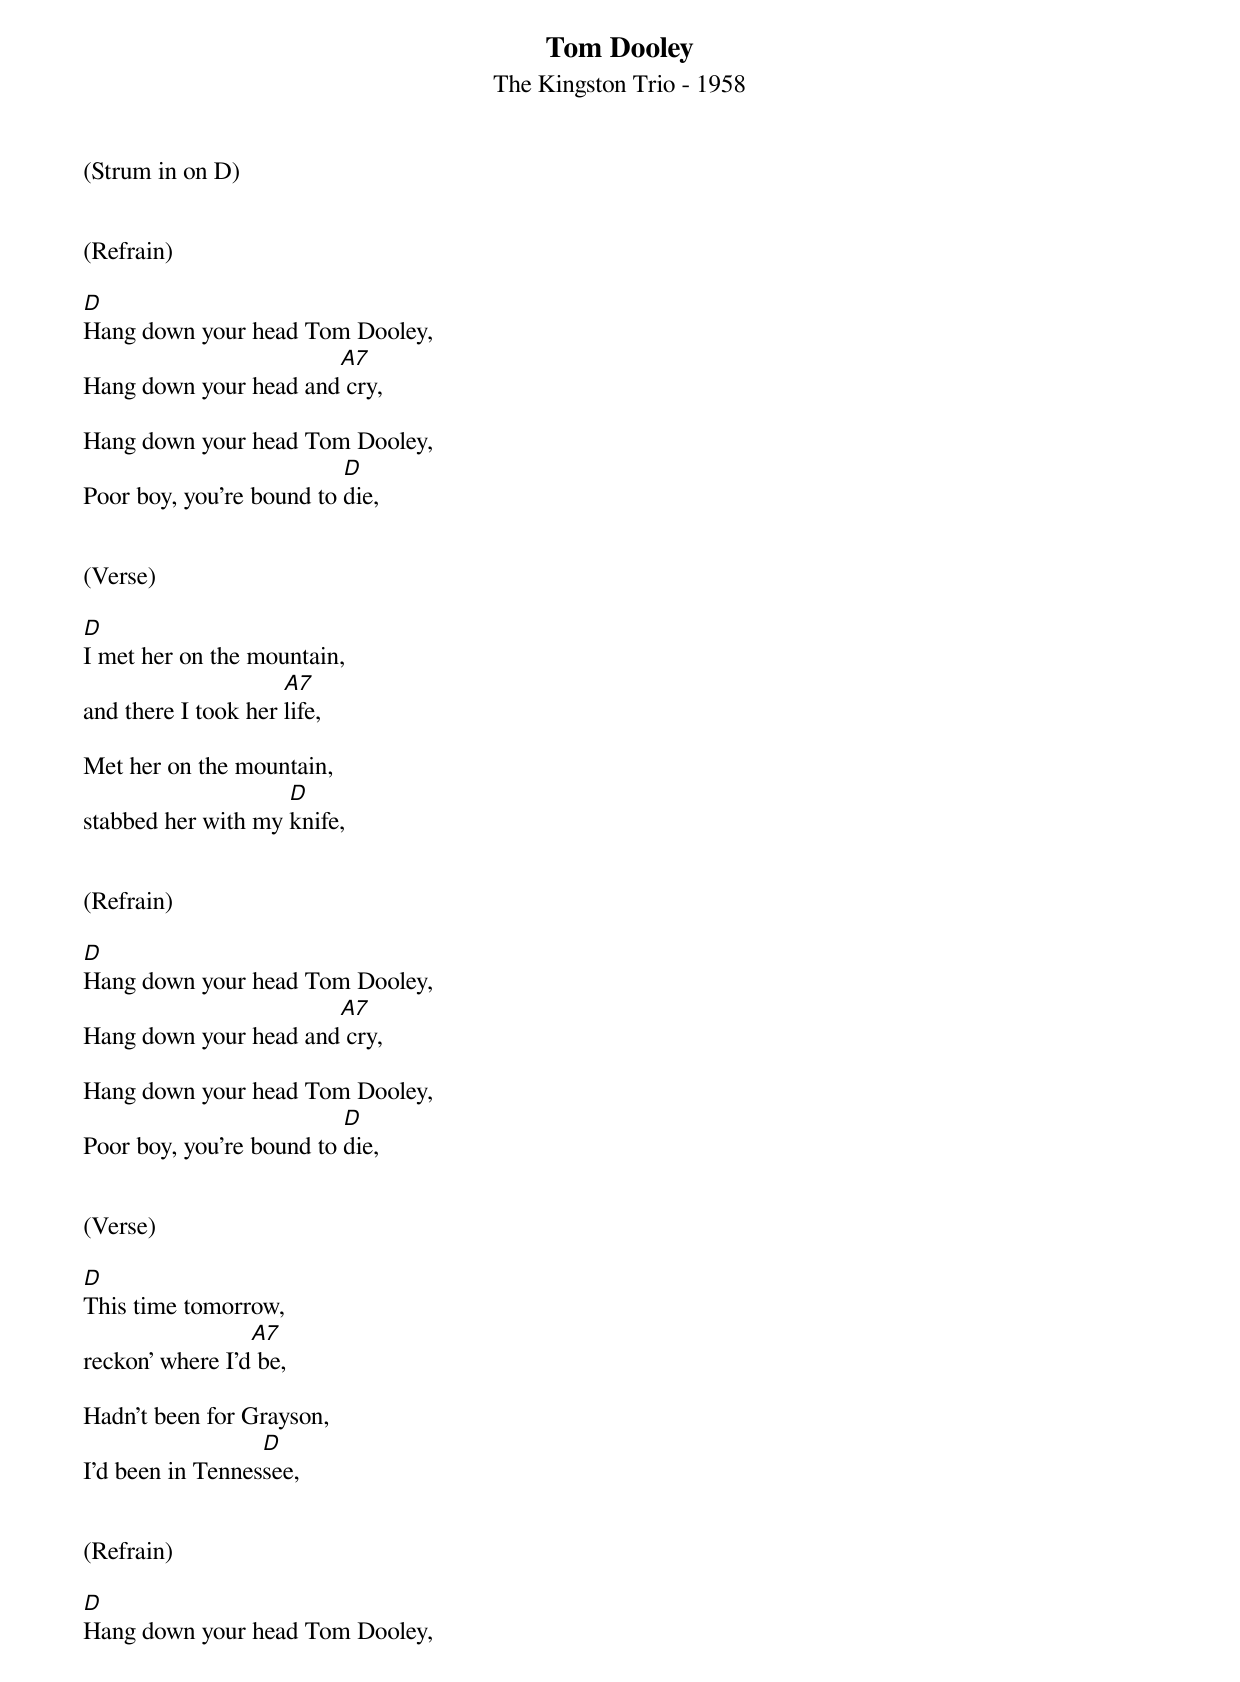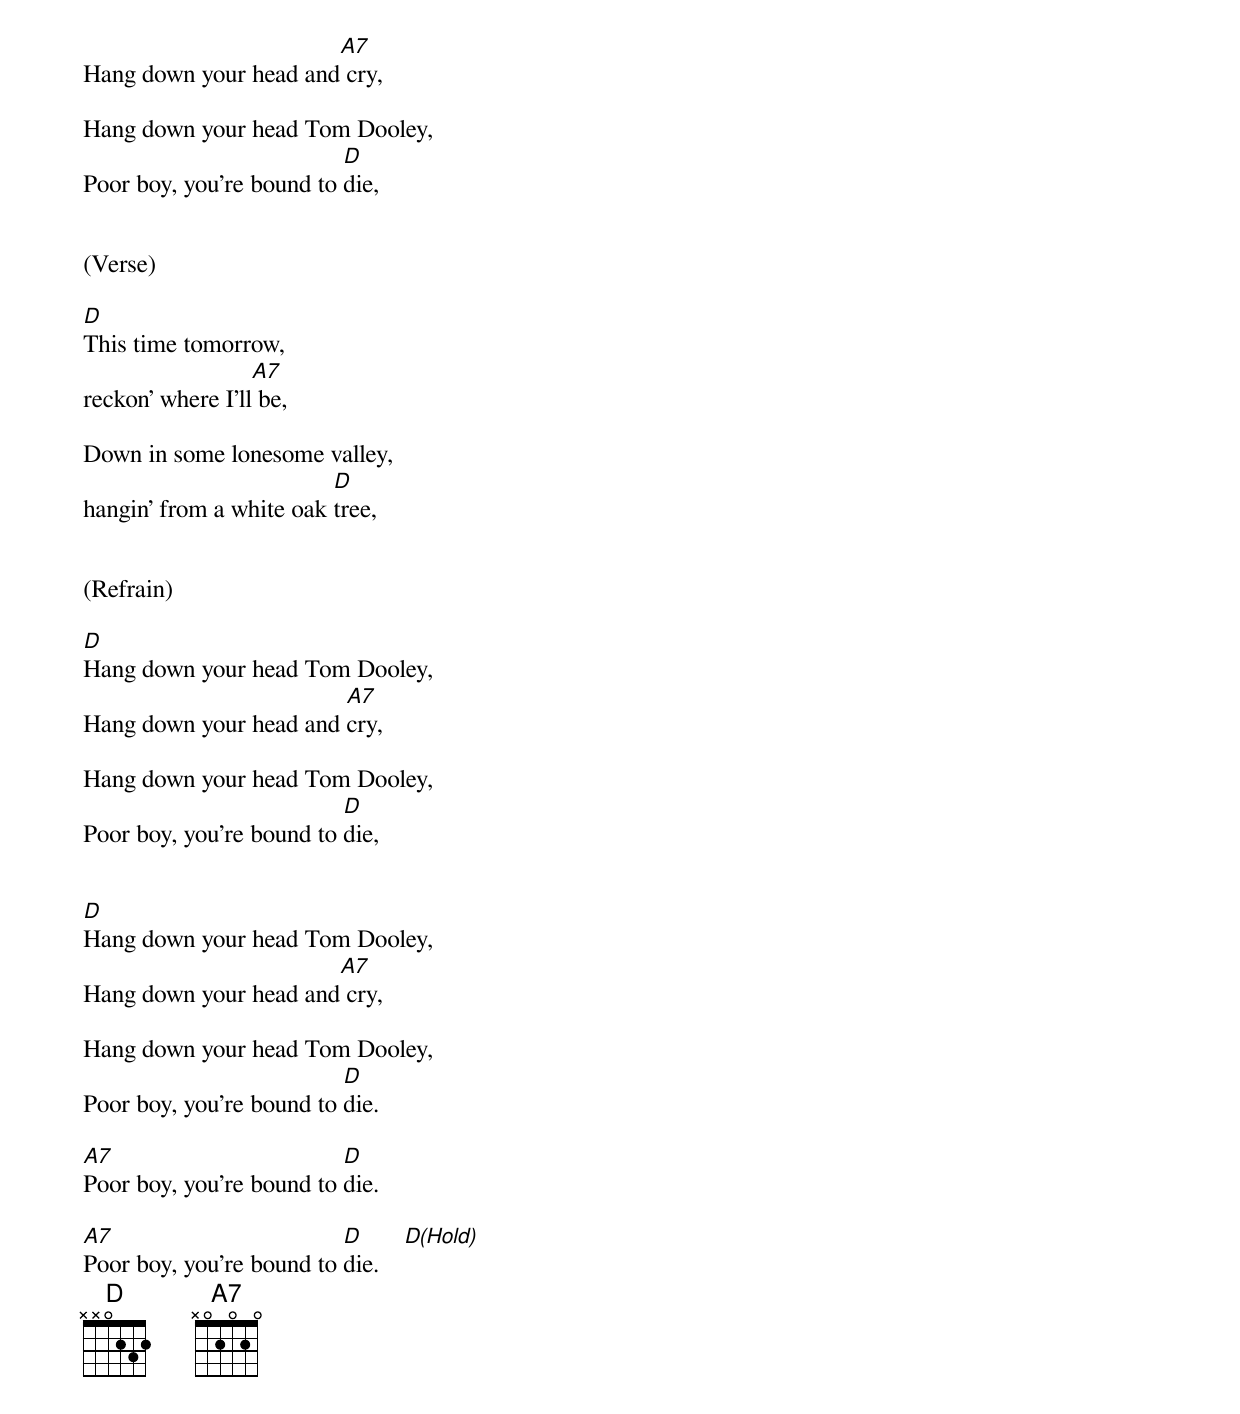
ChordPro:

{title:Tom Dooley}
{subtitle:The Kingston Trio - 1958}
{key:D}

(Strum in on D)


(Refrain)

[D]Hang down your head Tom Dooley,
Hang down your head and[A7] cry,

Hang down your head Tom Dooley,
Poor boy, you're bound to [D]die,


(Verse)

[D]I met her on the mountain,
and there I took her [A7]life,

Met her on the mountain,
stabbed her with my [D]knife,


(Refrain)

[D]Hang down your head Tom Dooley,
Hang down your head and[A7] cry,

Hang down your head Tom Dooley,
Poor boy, you're bound to [D]die,


(Verse)

[D]This time tomorrow,
reckon' where I'd[A7] be,

Hadn't been for Grayson,
I'd been in Tennes[D]see,


(Refrain)

[D]Hang down your head Tom Dooley,
Hang down your head and[A7] cry,

Hang down your head Tom Dooley,
Poor boy, you're bound to [D]die,


(Verse)

[D]This time tomorrow,
reckon' where I'll[A7] be,

Down in some lonesome valley,
hangin' from a white oak [D]tree,


(Refrain)

[D]Hang down your head Tom Dooley,
Hang down your head and [A7]cry,

Hang down your head Tom Dooley,
Poor boy, you're bound to [D]die,


[D]Hang down your head Tom Dooley,
Hang down your head and[A7] cry,

Hang down your head Tom Dooley,
Poor boy, you're bound to [D]die.

[A7]Poor boy, you're bound to [D]die.

[A7]Poor boy, you're bound to [D]die.    [D(Hold)]
